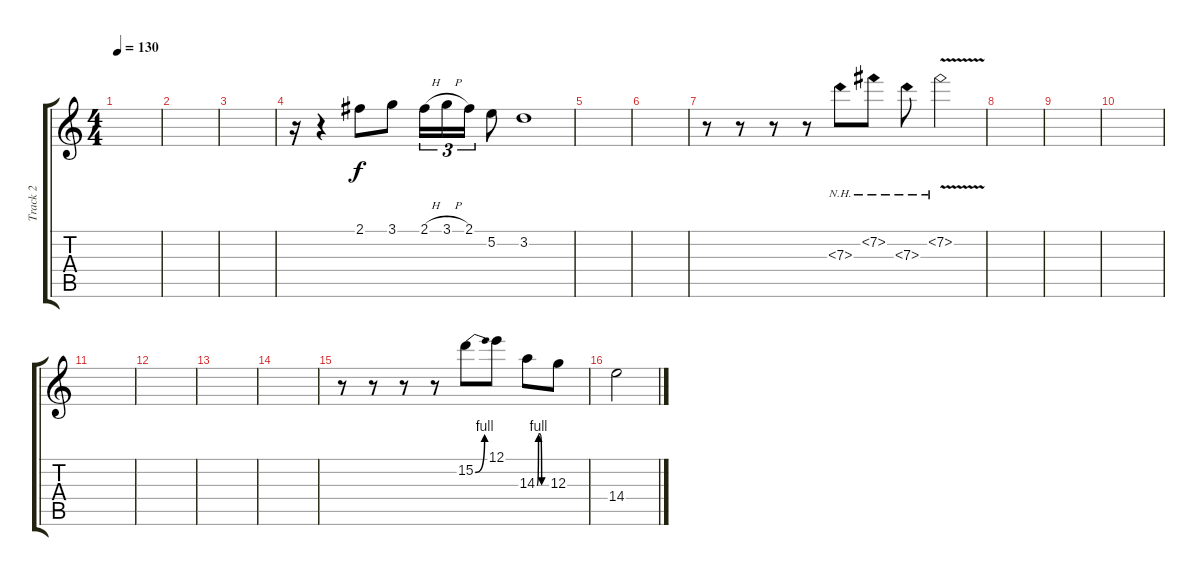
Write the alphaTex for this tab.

\track ("Track 2" "Track 2") {instrument overdrivenguitar}
\staff {score tabs}
\tuning (E4 B3 G3 D3 A2 E2) {hide}
\ts (4 4)
\tempo 130
\clef g2
\ks c
|
|
|
r.16 r.4 2.1.8 3.1.8 2.1{h}.16{tu (3 2)} 3.1{h}.16{tu (3 2)} 2.1.16{tu (3 2)} 5.2.8 3.2.1 |
|
|
r.8 r.8 r.8 r.8 7.3{nh}.8 7.2{nh}.8 7.3{nh}.8 7.2{nh v}.2 |
|
|
|
|
|
|
|
r.8 r.8 r.8 r.8 15.2{be (bend 0 0 60 4)}.8 12.1.8 14.3{be (custom 0 0 10 4 20 4 30 0 60 0)}.8 12.3.8 |
14.4.2
